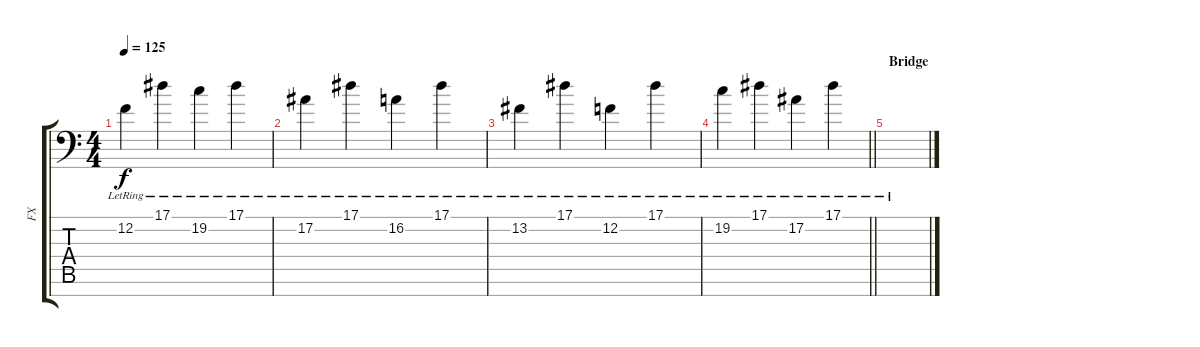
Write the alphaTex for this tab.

\track ("FX" "FX") {instrument fx7echoes}
\staff {score tabs}
\tuning (Bb3 F3 Db3 Ab2 Eb2 Bb1 F1) {hide}
\ts (4 4)
\tempo 125
\clef f4
\ks c
12.2{lr}.4{dy f} 17.1{lr}.4 19.2{lr}.4 17.1{lr}.4 |
17.2{lr}.4 17.1{lr}.4 16.2{lr}.4 17.1{lr}.4 |
13.2{lr}.4 17.1{lr}.4 12.2{lr}.4 17.1{lr}.4 |
\barLineRight lightlight
19.2{lr}.4 17.1{lr}.4 17.2{lr}.4 17.1{lr}.4 |
\section ("" "Bridge")
